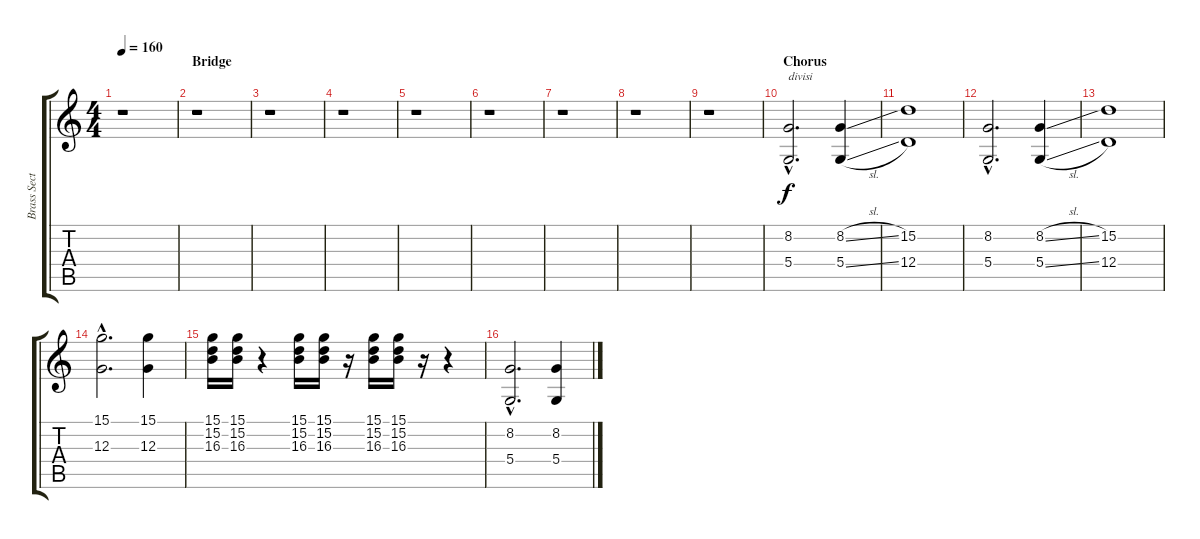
\track ("Brass Section" "Brass Sect") {instrument brasssection}
\staff {score tabs}
\tuning (E4 B3 G3 D3 A2 E2) {hide}
\ts (4 4)
\tempo 160
\clef g2
\ks c
r.1{dy f} |
\section ("" "Bridge")
r.1 |
r.1 |
r.1 |
r.1 |
r.1 |
r.1 |
r.1 |
r.1 |
\section ("" "Chorus")
(8.2{hac} 5.4{hac}).2{d txt "divisi"} (8.2{sl} 5.4{sl}).4 |
(15.2 12.4).1 |
(8.2{hac} 5.4{hac}).2{d} (8.2{sl} 5.4{sl}).4 |
(15.2 12.4).1 |
(15.1{hac} 12.3{hac}).2{d} (15.1 12.3).4 |
(15.1 15.2 16.3).16 (15.1 15.2 16.3).16 r.4 (15.1 15.2 16.3).16 (15.1 15.2 16.3).16 r.16 (15.1 15.2 16.3).16 (15.1 15.2 16.3).16 r.16 r.4 |
(8.2{hac} 5.4{hac}).2{d} (8.2{sl} 5.4{sl}).4
